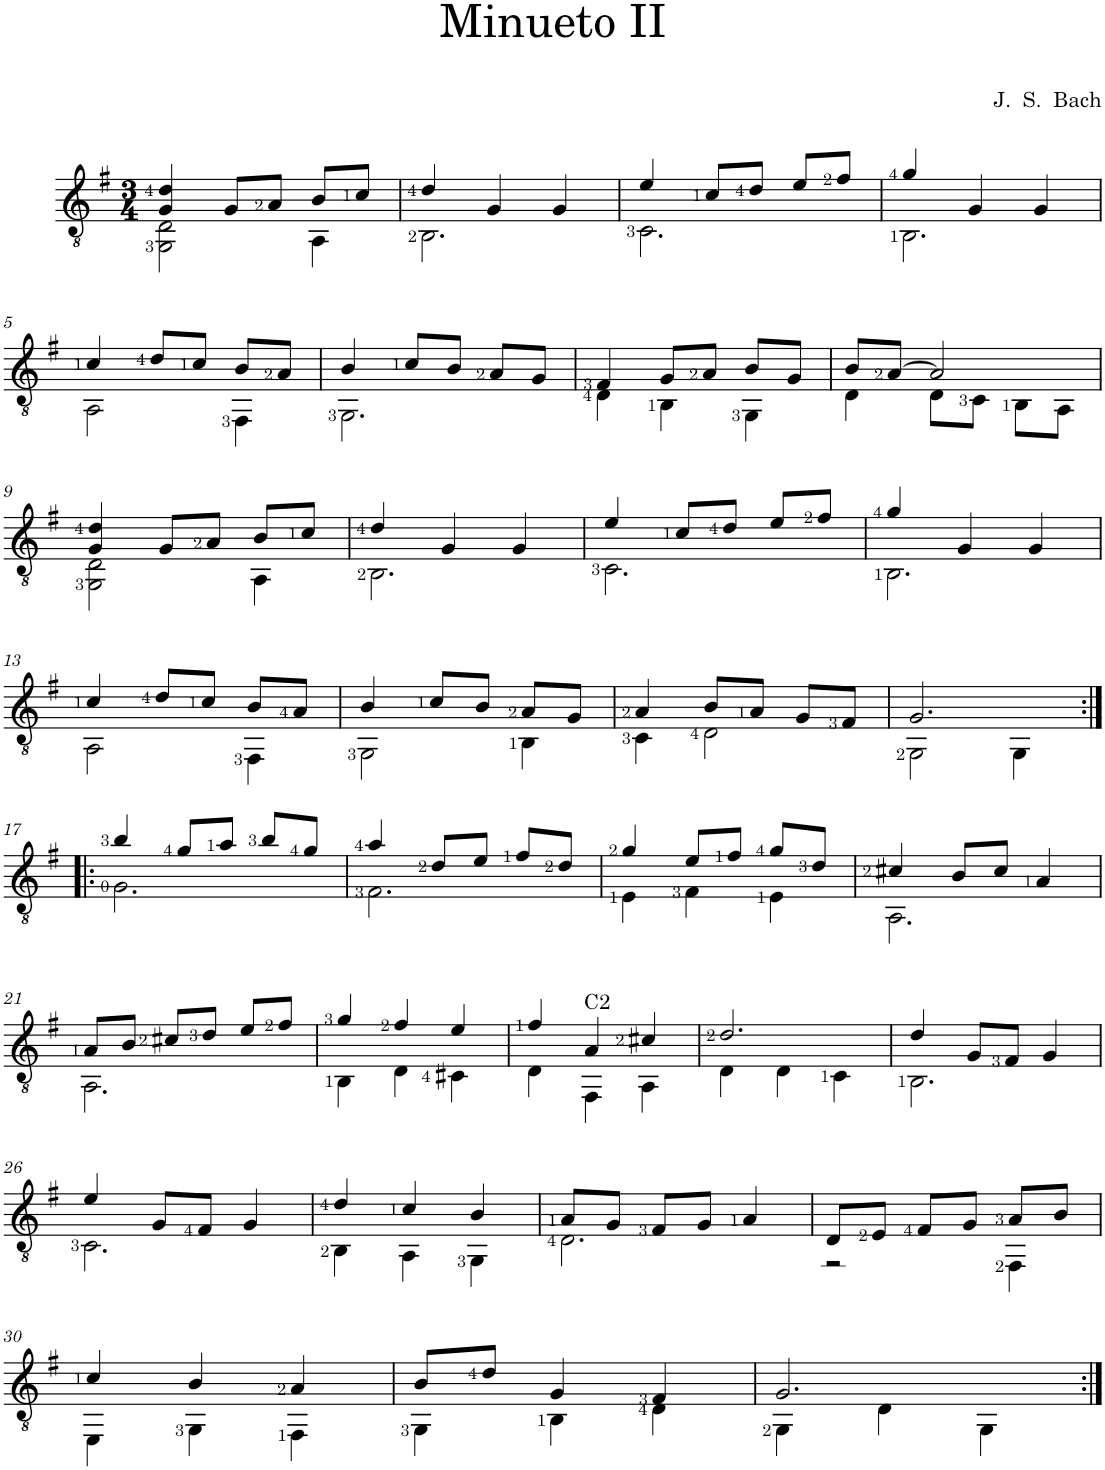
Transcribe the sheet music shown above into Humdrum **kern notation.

**kern
*part1
*staff1
*I"Classical Guitar
*I'Guit.
*clefGv2
*k[f#]
*M3/4
=1
*^
4G/ 4d/	2GG\ 2D\
8G/L	.
8A/J	.
8B/L	4AA\
8c/J	.
=2	=2
4d/	2.BB\
4G/	.
4G/	.
=3	=3
4e/	2.C\
8c/L	.
8d/J	.
8e/L	.
8f#/J	.
=4	=4
4g/	2.BB\
4G/	.
4G/	.
!!LO:LB:g=z	!!
=5	=5
4c/	2AA\
8d/L	.
8c/J	.
8B/L	4FF#\
8A/J	.
=6	=6
4B/	2.GG\
8c/L	.
8B/J	.
8A/L	.
8G/J	.
=7	=7
4F#/	4D\
8G/L	4BB\
8A/J	.
8B/L	4GG\
8G/J	.
=8	=8
8B/L	4D\
[8A/J	.
2A/]	8D\L
.	8C\J
.	8BB\L
.	8AA\J
!!LO:LB:g=z	!!
=9	=9
4G/ 4d/	2GG\ 2D\
8G/L	.
8A/J	.
8B/L	4AA\
8c/J	.
=10	=10
4d/	2.BB\
4G/	.
4G/	.
=11	=11
4e/	2.C\
8c/L	.
8d/J	.
8e/L	.
8f#/J	.
=12	=12
4g/	2.BB\
4G/	.
4G/	.
!!LO:LB:g=z	!!
=13	=13
4c/	2AA\
8d/L	.
8c/J	.
8B/L	4FF#\
8A/J	.
=14	=14
4B/	2GG\
8c/L	.
8B/J	.
8A/L	4BB\
8G/J	.
=15	=15
4A/	4C\
8B/L	2D\
8A/J	.
8G/L	.
8F#/J	.
=16	=16
2.G/	2GG\
.	4GG\
!!LO:LB:g=z	!!
=17:|!|:	=17:|!|:
4b/	2.G\
8g/L	.
8a/J	.
8b/L	.
8g/J	.
=18	=18
4a/	2.F#\
8d/L	.
8e/J	.
8f#/L	.
8d/J	.
=19	=19
4g/	4E\
8e/L	4F#\
8f#/J	.
8g/L	4E\
8d/J	.
=20	=20
4c#X/	2.AA\
8B/L	.
8c#/J	.
4A/	.
!!LO:LB:g=z	!!
=21	=21
8A/L	2.AA\
8B/J	.
8c#X/L	.
8d/J	.
8e/L	.
8f#/J	.
=22	=22
4g/	4BB\
4f#/	4D\
4e/	4C#X\
=23	=23
4f#/	4D\
!LO:TX:a:t=C2	!
4A/	4FF#\
4c#X/	4AA\
=24	=24
2.d/	4D\
.	4D\
.	4C\
=25	=25
4d/	2.BB\
8G/L	.
8F#/J	.
4G/	.
!!LO:LB:g=z	!!
=26	=26
4e/	2.C\
8G/L	.
8F#/J	.
4G/	.
=27	=27
4d/	4BB\
4c/	4AA\
4B/	4GG\
=28	=28
8A/L	2.D\
8G/J	.
8F#/L	.
8G/J	.
4A/	.
=29	=29
8D/L	2r
8E/J	.
8F#/L	.
8G/J	.
8A/L	4FF#\
8B/J	.
!!LO:LB:g=z	!!
=30	=30
4c/	4EE\
4B/	4GG\
4A/	4FF#\
=31	=31
8B/L	4GG\
8d/J	.
4G/	4BB\
4F#/	4D\
=32	=32
2.G/	4GG\
.	4D\
.	4GG\
*v	*v
=:|!
*-
